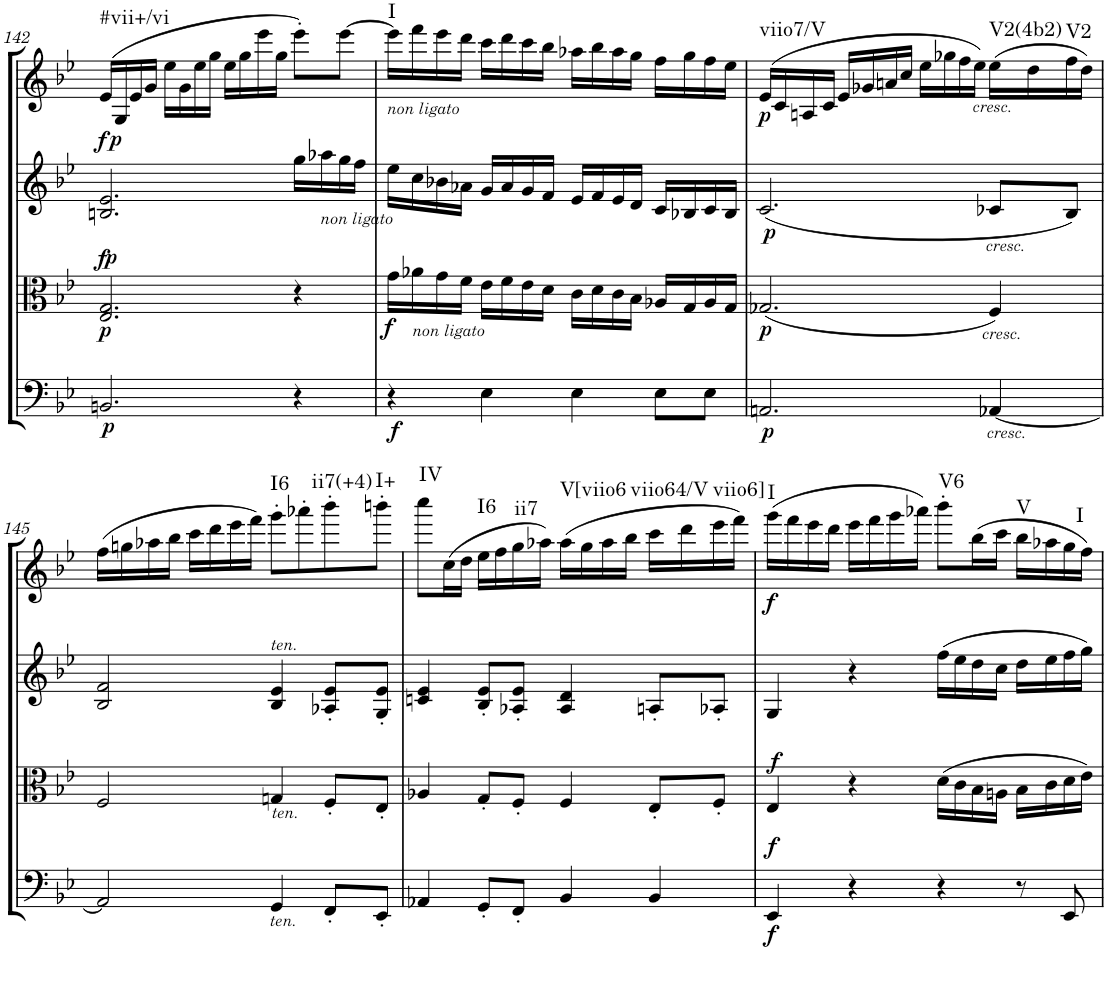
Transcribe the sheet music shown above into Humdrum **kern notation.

**kern	**dynam	**kern	**dynam	**kern	**dynam	**kern	**dynam	**harte
*part4	*part4	*part3	*part3	*part2	*part2	*part1	*part1	*part1
*staff4	*staff4	*staff3	*staff3	*staff2	*staff2	*staff1	*staff1	*
*I"Violoncello.	*	*I"Viola.	*	*I"Violino II.	*	*I"Violino I.	*	*
*I'Vc	*	*I'Vla	*	*I'Vln	*	*I'Vln	*	*
!!LO:PB:g=z
*clefF4	*	*clefC3	*	*clefG2	*	*clefG2	*	*
*k[b-e-]	*	*k[b-e-]	*	*k[b-e-]	*	*k[b-e-]	*	*
*B-:	*	*B-:	*	*B-:	*	*B-:	*	*
*M4/4	*	*M4/4	*	*M4/4	*	*M4/4	*	*
*met(c)	*	*met(c)	*	*met(c)	*	*met(c)	*	*
=142	=142	=142	=142	=142	=142	=142	=142	=142
!	!LO:DY:b	!	!LO:DY:a	!	!	!	!	!
!	!	!	!LO:DY:n=1:a	!	!	!	!	!
!	!	!	!LO:DY:n=2:b	!	!LO:DY:a	!	!	!
!	!	!	!	!	!LO:DY:n=1:a	!	!	!LO:H:kt=#vii+/vi
2.BBn/	p	2.E-/ 2.G/	p f p	2.Bn/ 2.e-/	p f	(16e-/LL	.	N
.	.	.	.	.	.	16G/	.	.
.	.	.	.	.	.	16e-/	.	.
.	.	.	.	.	.	16g/JJ	.	.
.	.	.	.	.	.	16ee-\LL	.	.
.	.	.	.	.	.	16g\	.	.
.	.	.	.	.	.	16ee-\	.	.
.	.	.	.	.	.	16gg\JJ	.	.
.	.	.	.	.	.	16ee-\LL	.	.
.	.	.	.	.	.	16gg\	.	.
.	.	.	.	.	.	16eee-\	.	.
.	.	.	.	.	.	16gg\JJ	.	.
4r	.	4r	.	16gg\LL	.	8eee-'\L)	.	.
!	!	!	!	!LO:TX:b:i:t=non ligato	!	!	!	!
.	.	.	.	16aa-X\	.	.	.	.
.	.	.	.	16gg\	.	[8eee-\J	.	.
.	.	.	.	16ff\JJ	.	.	.	.
=143	=143	=143	=143	=143	=143	=143	=143	=143
!	!	!	!	!	!	!LO:TX:b:i:t=non ligato	!	!
!	!LO:DY:b	!	!LO:DY:b	!	!	!	!	!LO:H:kt=I
4r	f	16g\LL	f	16ee-\LL	.	16eee-\LL]	.	N
!	!	!LO:TX:b:i:t=non ligato	!	!	!	!	!	!
.	.	16a-X\	.	16cc\	.	16fff\	.	.
.	.	16g\	.	16b-X\	.	16eee-\	.	.
.	.	16f\JJ	.	16a-X\JJ	.	16ddd\JJ	.	.
4E-\	.	16e-\LL	.	16g/LL	.	16ccc\LL	.	.
.	.	16f\	.	16a-/	.	16ddd\	.	.
.	.	16e-\	.	16g/	.	16ccc\	.	.
.	.	16d\JJ	.	16f/JJ	.	16bb-\JJ	.	.
4E-\	.	16c\LL	.	16e-/LL	.	16aa-X\LL	.	.
.	.	16d\	.	16f/	.	16bb-\	.	.
.	.	16c\	.	16e-/	.	16aa-\	.	.
.	.	16B-\JJ	.	16d/JJ	.	16gg\JJ	.	.
8E-\L	.	16A-X/LL	.	16c/LL	.	16ff\LL	.	.
.	.	16G/	.	16B-X/	.	16gg\	.	.
8E-\J	.	16A-/	.	16c/	.	16ff\	.	.
.	.	16G/JJ	.	16B-/JJ	.	16ee-\JJ	.	.
=144	=144	=144	=144	=144	=144	=144	=144	=144
!	!LO:DY:b	!	!LO:DY:b	!	!LO:DY:b	!	!LO:DY:b	!LO:H:kt=viio7/V
2.AAn/	p	(2.G-X/	p	(2.c/	p	(16e-/LL	p	N
.	.	.	.	.	.	16c/	.	.
.	.	.	.	.	.	16An/	.	.
.	.	.	.	.	.	16c/JJ	.	.
.	.	.	.	.	.	16e-/LL	.	.
.	.	.	.	.	.	16g-X/	.	.
.	.	.	.	.	.	16an/	.	.
.	.	.	.	.	.	16cc/JJ	.	.
.	.	.	.	.	.	16ee-\LL	.	.
.	.	.	.	.	.	16gg-X\	.	.
.	.	.	.	.	.	16ff\	.	.
!	!	!	!	!	!	!LO:TX:b:i:t=cresc.	!	!
.	.	.	.	.	.	16ee-\JJ)	.	.
!	!	!	!	!LO:TX:b:i:t=cresc.	!	!	!	!
!	!	!LO:TX:b:i:t=cresc.	!	!	!	!	!	!
!LO:TX:b:i:t=cresc.	!	!	!	!	!	!	!	!LO:H:kt=V2(4b2)
[4AA-X/	.	4F/)	.	8c-X/L	.	(16ee-\LL	.	N
.	.	.	.	.	.	16dd\	.	.
!	!	!	!	!	!	!	!	!LO:H:kt=V2
.	.	.	.	8B-/J)	.	16ff\	.	N
.	.	.	.	.	.	16dd\JJ)	.	.
!!LO:LB:g=z
=145	=145	=145	=145	=145	=145	=145	=145	=145
2AA-/]	.	2F/	.	2B-/ 2f/	.	(16ff\LL	.	.
.	.	.	.	.	.	16ggn\	.	.
.	.	.	.	.	.	16aa-X\	.	.
.	.	.	.	.	.	16bb-\JJ	.	.
.	.	.	.	.	.	16ccc\LL	.	.
.	.	.	.	.	.	16ddd\	.	.
.	.	.	.	.	.	16eee-\	.	.
.	.	.	.	.	.	16fff\JJ)	.	.
!	!	!	!	!LO:TX:a:i:t=ten.	!	!	!	!
!	!	!LO:TX:b:i:t=ten.	!	!	!	!	!	!
!LO:TX:b:i:t=ten.	!	!	!	!	!	!	!	!LO:H:kt=I6
4GG/	.	4Gn/	.	4B-/ 4e-/	.	8ggg'\L	.	N
.	.	.	.	.	.	8aaa-X'\	.	.
!	!	!	!	!	!	!	!	!LO:H:kt=ii7(+4)
8FF'/L	.	8F'/L	.	8A-X/' 8e-/'L	.	8bbb-'\	.	N
!	!	!	!	!	!	!	!	!LO:H:kt=I+
8EE-'/J	.	8E-'/J	.	8G/' 8e-/'J	.	8bbbn'\J	.	N
=146	=146	=146	=146	=146	=146	=146	=146	=146
!	!	!	!	!	!	!	!	!LO:H:kt=IV
4AA-X/	.	4A-X/	.	4cn/ 4e-/	.	8cccc\L	.	N
.	.	.	.	.	.	(16cc\L	.	.
.	.	.	.	.	.	16dd\JJ	.	.
!	!	!	!	!	!	!	!	!LO:H:kt=I6
8GG'/L	.	8G'/L	.	8B-/' 8e-/'L	.	16ee-\LL	.	N
.	.	.	.	.	.	16ff\	.	.
!	!	!	!	!	!	!	!	!LO:H:kt=ii7
8FF'/J	.	8F'/J	.	8A-X/' 8e-/'J	.	16gg\	.	N
.	.	.	.	.	.	16aa-X\JJ)	.	.
!	!	!	!	!	!	!	!	!LO:H:kt=V[viio6
4BB-/	.	4F/	.	4A-/ 4d/	.	(16aa-\LL	.	N
.	.	.	.	.	.	16gg\	.	.
.	.	.	.	.	.	16aa-\	.	.
.	.	.	.	.	.	16bb-\JJ	.	.
!	!	!	!	!	!	!	!	!LO:H:kt=viio64/V
4BB-/	.	8E-'/L	.	8An'/L	.	16ccc\LL	.	N
.	.	.	.	.	.	16ddd\	.	.
!	!	!	!	!	!	!	!	!LO:H:kt=viio6]
.	.	8F'/J	.	8A-X'/J	.	16eee-\	.	N
.	.	.	.	.	.	16fff\JJ)	.	.
=147	=147	=147	=147	=147	=147	=147	=147	=147
!	!LO:DY:b	!	!	!	!	!	!	!
!	!LO:DY:n=1:a	!	!LO:DY:a	!	!	!	!LO:DY:b	!LO:H:kt=I
4EE-/	f f	4E-/	f	4G/	.	(16ggg\LL	f	N
.	.	.	.	.	.	16fff\	.	.
.	.	.	.	.	.	16eee-\	.	.
.	.	.	.	.	.	16ddd\JJ	.	.
4r	.	4r	.	4r	.	16eee-\LL	.	.
.	.	.	.	.	.	16fff\	.	.
.	.	.	.	.	.	16ggg\	.	.
.	.	.	.	.	.	16aaa-X\JJ)	.	.
!	!	!	!	!	!	!	!	!LO:H:kt=V6
4r	.	(16d\LL	.	(16ff\LL	.	8bbb-'\L	.	N
.	.	16c\	.	16ee-\	.	.	.	.
.	.	16B-\	.	16dd\	.	(16bb-\L	.	.
.	.	16An\JJ	.	16cc\JJ	.	16ccc\JJ	.	.
!	!	!	!	!	!	!	!	!LO:H:kt=V
8r	.	16B-\LL	.	16dd\LL	.	16bb-\LL	.	N
.	.	16c\	.	16ee-\	.	16aa-X\	.	.
!	!	!	!	!	!	!	!	!LO:H:kt=I
8EE-/	.	16d\	.	16ff\	.	16gg\	.	N
.	.	16e-\JJ)	.	16gg\JJ)	.	16ff\JJ)	.	.
=	=	=	=	=	=	=	=	=
*-	*-	*-	*-	*-	*-	*-	*-	*-
